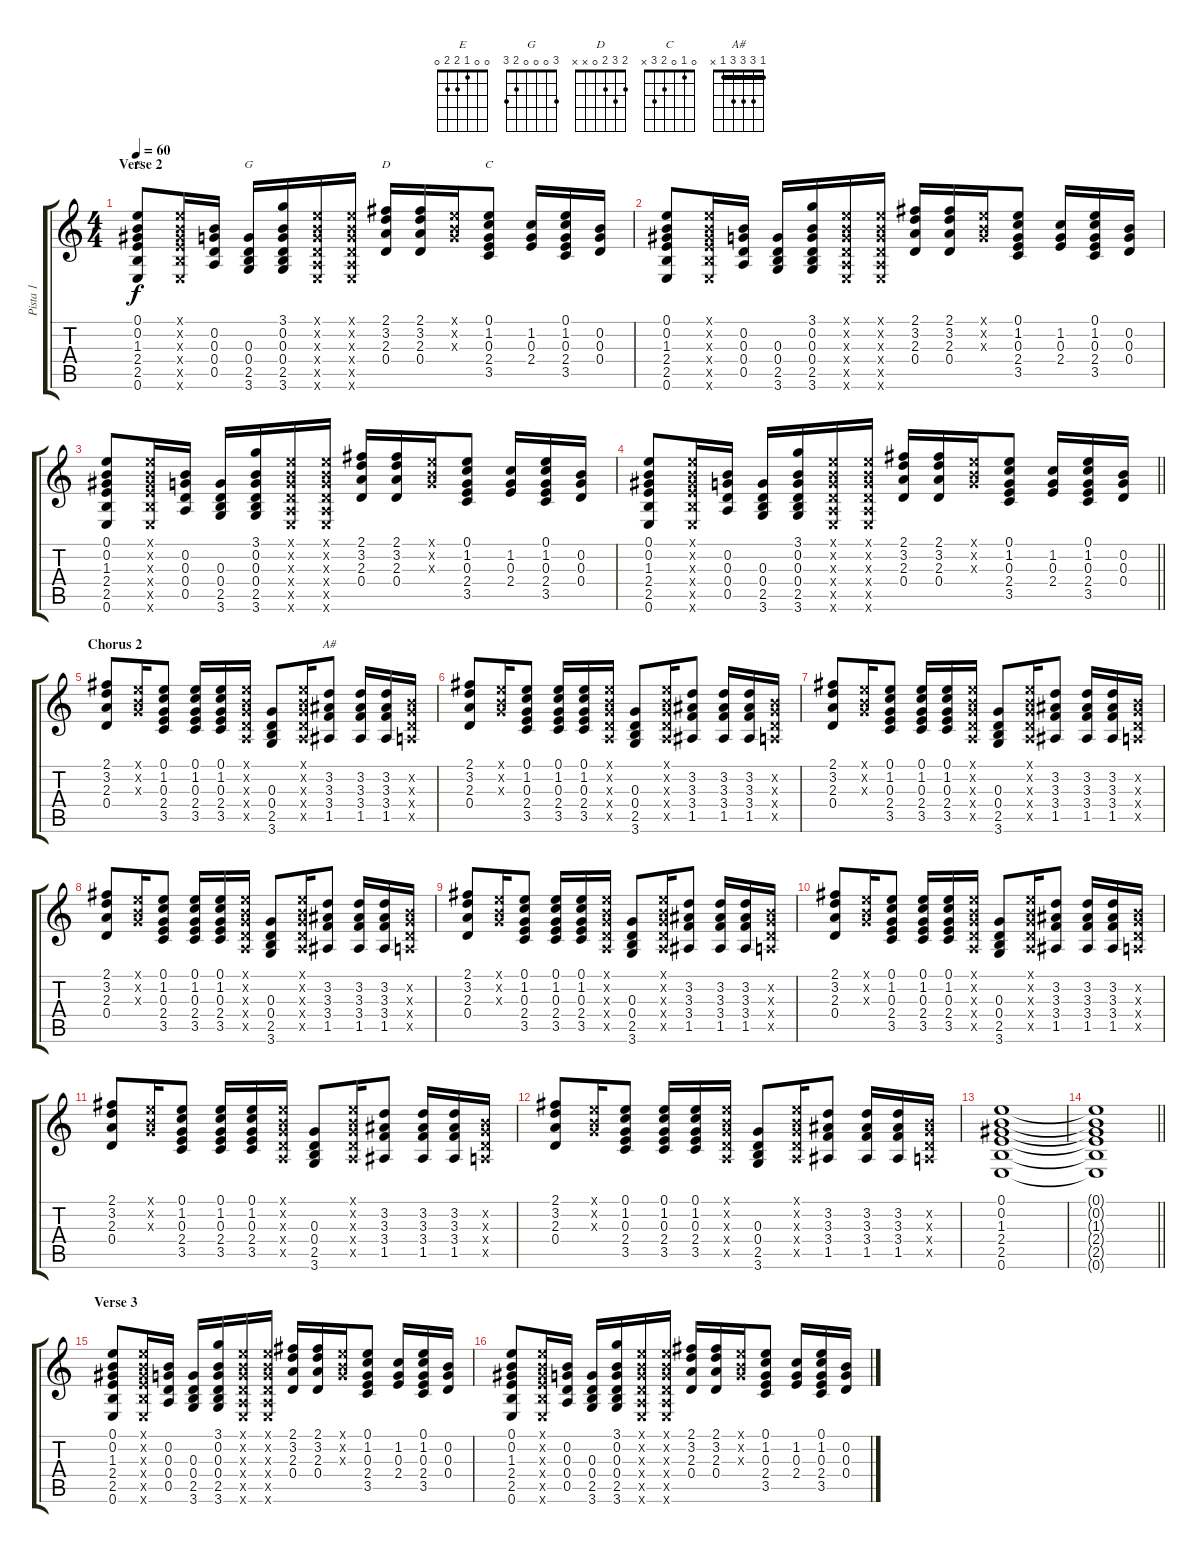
\track ("Pista 1" "Pista 1") {instrument acousticguitarsteel}
\staff {score tabs}
\tuning (E4 B3 G3 D3 A2 E2) {hide}
\chord ("E" 0 0 1 2 2 0)
\chord ("G" 3 0 0 0 2 3)
\chord ("D" 2 3 2 0 x x)
\chord ("C" 0 1 0 2 3 x)
\chord ("A#" 1 3 3 3 1 x) {barre 1}
\ts (4 4)
\section ("" "Verse 2")
\tempo 60
\clef g2
\ks c
(0.1 0.2 1.3 2.4 2.5 0.6).8{ch "E" dy f} (0.1{x} 0.2{x} 1.3{x} 2.4{x} 2.5{x} 0.6{x}).16 (0.2 0.3 0.4 0.5).16 (0.3 0.4 2.5 3.6).16{ch "G"} (3.1 0.2 0.3 0.4 2.5 3.6).16 (0.1{x} 0.2{x} 0.3{x} 0.4{x} 0.5{x} 0.6{x}).16 (0.1{x} 0.2{x} 0.3{x} 0.4{x} 0.5{x} 0.6{x}).16 (2.1 3.2 2.3 0.4).16{ch "D"} (2.1 3.2 2.3 0.4).16 (0.1{x} 0.2{x} 0.3{x}).16 (0.1 1.2 0.3 2.4 3.5).8{ch "C"} (1.2 0.3 2.4).16 (0.1 1.2 0.3 2.4 3.5).16 (0.2 0.3 0.4).16 |
(0.1 0.2 1.3 2.4 2.5 0.6).8 (0.1{x} 0.2{x} 1.3{x} 2.4{x} 2.5{x} 0.6{x}).16 (0.2 0.3 0.4 0.5).16 (0.3 0.4 2.5 3.6).16 (3.1 0.2 0.3 0.4 2.5 3.6).16 (0.1{x} 0.2{x} 0.3{x} 0.4{x} 0.5{x} 0.6{x}).16 (0.1{x} 0.2{x} 0.3{x} 0.4{x} 0.5{x} 0.6{x}).16 (2.1 3.2 2.3 0.4).16 (2.1 3.2 2.3 0.4).16 (0.1{x} 0.2{x} 0.3{x}).16 (0.1 1.2 0.3 2.4 3.5).8 (1.2 0.3 2.4).16 (0.1 1.2 0.3 2.4 3.5).16 (0.2 0.3 0.4).16 |
(0.1 0.2 1.3 2.4 2.5 0.6).8 (0.1{x} 0.2{x} 1.3{x} 2.4{x} 2.5{x} 0.6{x}).16 (0.2 0.3 0.4 0.5).16 (0.3 0.4 2.5 3.6).16 (3.1 0.2 0.3 0.4 2.5 3.6).16 (0.1{x} 0.2{x} 0.3{x} 0.4{x} 0.5{x} 0.6{x}).16 (0.1{x} 0.2{x} 0.3{x} 0.4{x} 0.5{x} 0.6{x}).16 (2.1 3.2 2.3 0.4).16 (2.1 3.2 2.3 0.4).16 (0.1{x} 0.2{x} 0.3{x}).16 (0.1 1.2 0.3 2.4 3.5).8 (1.2 0.3 2.4).16 (0.1 1.2 0.3 2.4 3.5).16 (0.2 0.3 0.4).16 |
\barLineRight lightlight
(0.1 0.2 1.3 2.4 2.5 0.6).8 (0.1{x} 0.2{x} 1.3{x} 2.4{x} 2.5{x} 0.6{x}).16 (0.2 0.3 0.4 0.5).16 (0.3 0.4 2.5 3.6).16 (3.1 0.2 0.3 0.4 2.5 3.6).16 (0.1{x} 0.2{x} 0.3{x} 0.4{x} 0.5{x} 0.6{x}).16 (0.1{x} 0.2{x} 0.3{x} 0.4{x} 0.5{x} 0.6{x}).16 (2.1 3.2 2.3 0.4).16 (2.1 3.2 2.3 0.4).16 (0.1{x} 0.2{x} 0.3{x}).16 (0.1 1.2 0.3 2.4 3.5).8 (1.2 0.3 2.4).16 (0.1 1.2 0.3 2.4 3.5).16 (0.2 0.3 0.4).16 |
\section ("" "Chorus 2")
(2.1 3.2 2.3 0.4).8 (0.1{x} 0.2{x} 0.3{x}).16 (0.1 1.2 0.3 2.4 3.5).8 (0.1 1.2 0.3 2.4 3.5).16 (0.1 1.2 0.3 2.4 3.5).16 (0.1{x} 0.2{x} 0.3{x} 0.4{x} 0.5{x}).16 (0.3 0.4 2.5 3.6).8 (0.1{x} 0.2{x} 0.3{x} 0.4{x} 0.5{x}).16 (3.2 3.3 3.4 1.5).8{ch "A#"} (3.2 3.3 3.4 1.5).16 (3.2 3.3 3.4 1.5).16 (0.2{x} 0.3{x} 0.4{x} 0.5{x}).16 |
(2.1 3.2 2.3 0.4).8 (0.1{x} 0.2{x} 0.3{x}).16 (0.1 1.2 0.3 2.4 3.5).8 (0.1 1.2 0.3 2.4 3.5).16 (0.1 1.2 0.3 2.4 3.5).16 (0.1{x} 0.2{x} 0.3{x} 0.4{x} 0.5{x}).16 (0.3 0.4 2.5 3.6).8 (0.1{x} 0.2{x} 0.3{x} 0.4{x} 0.5{x}).16 (3.2 3.3 3.4 1.5).8 (3.2 3.3 3.4 1.5).16 (3.2 3.3 3.4 1.5).16 (0.2{x} 0.3{x} 0.4{x} 0.5{x}).16 |
(2.1 3.2 2.3 0.4).8 (0.1{x} 0.2{x} 0.3{x}).16 (0.1 1.2 0.3 2.4 3.5).8 (0.1 1.2 0.3 2.4 3.5).16 (0.1 1.2 0.3 2.4 3.5).16 (0.1{x} 0.2{x} 0.3{x} 0.4{x} 0.5{x}).16 (0.3 0.4 2.5 3.6).8 (0.1{x} 0.2{x} 0.3{x} 0.4{x} 0.5{x}).16 (3.2 3.3 3.4 1.5).8 (3.2 3.3 3.4 1.5).16 (3.2 3.3 3.4 1.5).16 (0.2{x} 0.3{x} 0.4{x} 0.5{x}).16 |
(2.1 3.2 2.3 0.4).8 (0.1{x} 0.2{x} 0.3{x}).16 (0.1 1.2 0.3 2.4 3.5).8 (0.1 1.2 0.3 2.4 3.5).16 (0.1 1.2 0.3 2.4 3.5).16 (0.1{x} 0.2{x} 0.3{x} 0.4{x} 0.5{x}).16 (0.3 0.4 2.5 3.6).8 (0.1{x} 0.2{x} 0.3{x} 0.4{x} 0.5{x}).16 (3.2 3.3 3.4 1.5).8 (3.2 3.3 3.4 1.5).16 (3.2 3.3 3.4 1.5).16 (0.2{x} 0.3{x} 0.4{x} 0.5{x}).16 |
(2.1 3.2 2.3 0.4).8 (0.1{x} 0.2{x} 0.3{x}).16 (0.1 1.2 0.3 2.4 3.5).8 (0.1 1.2 0.3 2.4 3.5).16 (0.1 1.2 0.3 2.4 3.5).16 (0.1{x} 0.2{x} 0.3{x} 0.4{x} 0.5{x}).16 (0.3 0.4 2.5 3.6).8 (0.1{x} 0.2{x} 0.3{x} 0.4{x} 0.5{x}).16 (3.2 3.3 3.4 1.5).8 (3.2 3.3 3.4 1.5).16 (3.2 3.3 3.4 1.5).16 (0.2{x} 0.3{x} 0.4{x} 0.5{x}).16 |
(2.1 3.2 2.3 0.4).8 (0.1{x} 0.2{x} 0.3{x}).16 (0.1 1.2 0.3 2.4 3.5).8 (0.1 1.2 0.3 2.4 3.5).16 (0.1 1.2 0.3 2.4 3.5).16 (0.1{x} 0.2{x} 0.3{x} 0.4{x} 0.5{x}).16 (0.3 0.4 2.5 3.6).8 (0.1{x} 0.2{x} 0.3{x} 0.4{x} 0.5{x}).16 (3.2 3.3 3.4 1.5).8 (3.2 3.3 3.4 1.5).16 (3.2 3.3 3.4 1.5).16 (0.2{x} 0.3{x} 0.4{x} 0.5{x}).16 |
(2.1 3.2 2.3 0.4).8 (0.1{x} 0.2{x} 0.3{x}).16 (0.1 1.2 0.3 2.4 3.5).8 (0.1 1.2 0.3 2.4 3.5).16 (0.1 1.2 0.3 2.4 3.5).16 (0.1{x} 0.2{x} 0.3{x} 0.4{x} 0.5{x}).16 (0.3 0.4 2.5 3.6).8 (0.1{x} 0.2{x} 0.3{x} 0.4{x} 0.5{x}).16 (3.2 3.3 3.4 1.5).8 (3.2 3.3 3.4 1.5).16 (3.2 3.3 3.4 1.5).16 (0.2{x} 0.3{x} 0.4{x} 0.5{x}).16 |
(2.1 3.2 2.3 0.4).8 (0.1{x} 0.2{x} 0.3{x}).16 (0.1 1.2 0.3 2.4 3.5).8 (0.1 1.2 0.3 2.4 3.5).16 (0.1 1.2 0.3 2.4 3.5).16 (0.1{x} 0.2{x} 0.3{x} 0.4{x} 0.5{x}).16 (0.3 0.4 2.5 3.6).8 (0.1{x} 0.2{x} 0.3{x} 0.4{x} 0.5{x}).16 (3.2 3.3 3.4 1.5).8 (3.2 3.3 3.4 1.5).16 (3.2 3.3 3.4 1.5).16 (0.2{x} 0.3{x} 0.4{x} 0.5{x}).16 |
(0.1 0.2 1.3 2.4 2.5 0.6).1 |
\barLineRight lightlight
(0.1{t} 0.2{t} 1.3{t} 2.4{t} 2.5{t} 0.6{t}).1 |
\section ("" "Verse 3")
(0.1 0.2 1.3 2.4 2.5 0.6).8 (0.1{x} 0.2{x} 1.3{x} 2.4{x} 2.5{x} 0.6{x}).16 (0.2 0.3 0.4 0.5).16 (0.3 0.4 2.5 3.6).16 (3.1 0.2 0.3 0.4 2.5 3.6).16 (0.1{x} 0.2{x} 0.3{x} 0.4{x} 0.5{x} 0.6{x}).16 (0.1{x} 0.2{x} 0.3{x} 0.4{x} 0.5{x} 0.6{x}).16 (2.1 3.2 2.3 0.4).16 (2.1 3.2 2.3 0.4).16 (0.1{x} 0.2{x} 0.3{x}).16 (0.1 1.2 0.3 2.4 3.5).8 (1.2 0.3 2.4).16 (0.1 1.2 0.3 2.4 3.5).16 (0.2 0.3 0.4).16 |
(0.1 0.2 1.3 2.4 2.5 0.6).8 (0.1{x} 0.2{x} 1.3{x} 2.4{x} 2.5{x} 0.6{x}).16 (0.2 0.3 0.4 0.5).16 (0.3 0.4 2.5 3.6).16 (3.1 0.2 0.3 0.4 2.5 3.6).16 (0.1{x} 0.2{x} 0.3{x} 0.4{x} 0.5{x} 0.6{x}).16 (0.1{x} 0.2{x} 0.3{x} 0.4{x} 0.5{x} 0.6{x}).16 (2.1 3.2 2.3 0.4).16 (2.1 3.2 2.3 0.4).16 (0.1{x} 0.2{x} 0.3{x}).16 (0.1 1.2 0.3 2.4 3.5).8 (1.2 0.3 2.4).16 (0.1 1.2 0.3 2.4 3.5).16 (0.2 0.3 0.4).16
